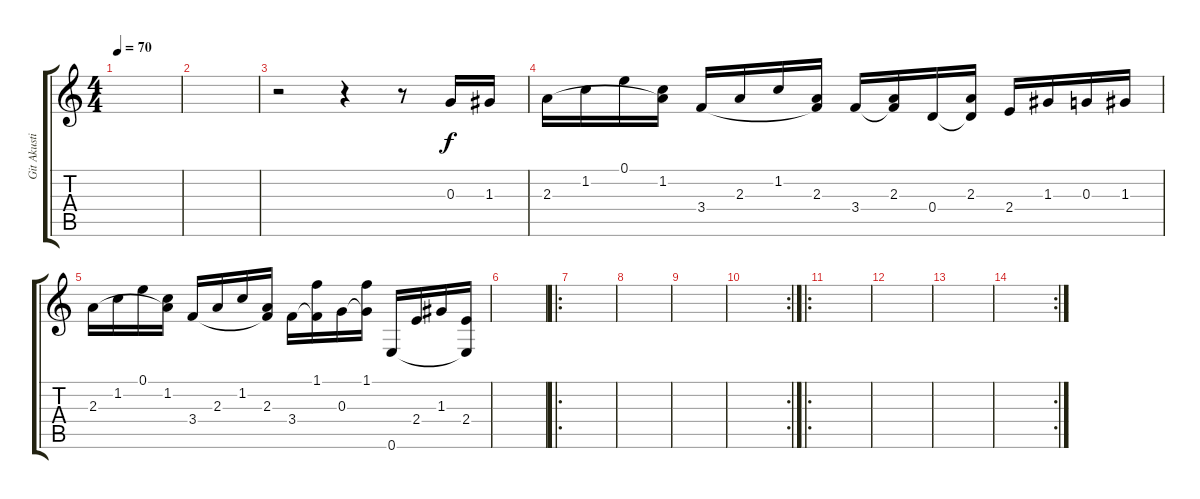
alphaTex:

\track ("Git Akustik" "Git Akusti") {instrument acousticguitarsteel}
\staff {score tabs}
\tuning (E4 B3 G3 D3 A2 E2) {hide}
\ts (4 4)
\tempo 70
\clef g2
\ks aminor
|
|
r.2 r.4 r.8 0.3.16 1.3.16 |
2.3.16 1.2.16 0.1.16 (1.2 2.3{t}).16 3.4.16 2.3.16 1.2.16 (2.3 3.4{t}).16 3.4.16 (2.3 3.4{t}).16 0.4.16 (2.3 0.4{t}).16 2.4.16 1.3.16 0.3.16 1.3.16 |
2.3.16 1.2.16 0.1.16 (1.2 2.3{t}).16 3.4.16 2.3.16 1.2.16 (2.3 3.4{t}).16 3.4.16 (1.1 3.4{t}).16 0.3.16 (1.1 0.3{t}).16 0.6.16 2.4.16 1.3.16 (2.4 0.6{t}).16 |
|
\ro
|
|
|
\rc 2
|
\ro
|
|
|
\rc 2
